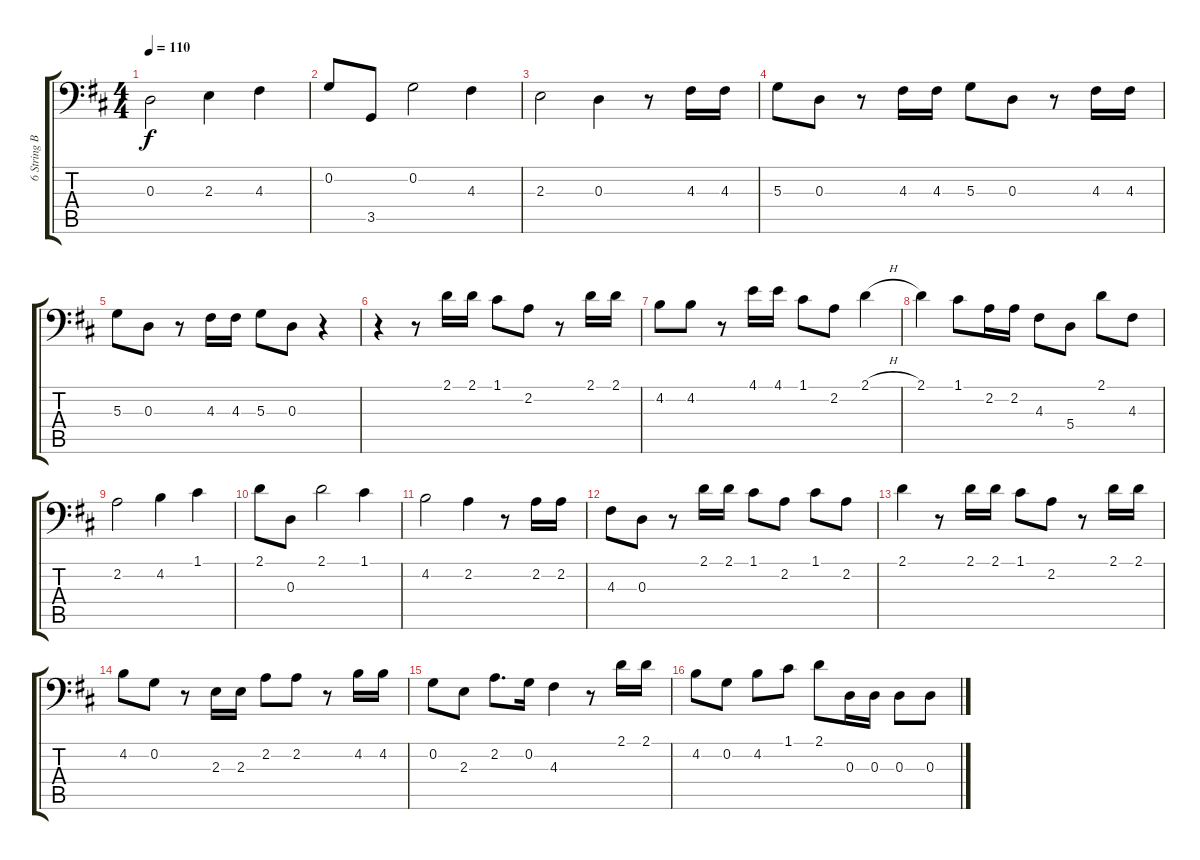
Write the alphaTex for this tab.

\track ("6 String Bass" "6 String B") {instrument electricbassfinger}
\staff {score tabs}
\tuning (C3 G2 D2 A1 E1 B0) {hide}
\ts (4 4)
\tempo 110
\clef f4
\ks d
0.3.2{dy f} 2.3.4 4.3.4 |
0.2.8 3.5.8 0.2.2 4.3.4 |
2.3.2 0.3.4 r.8 4.3.16 4.3.16 |
5.3.8 0.3.8 r.8 4.3.16 4.3.16 5.3.8 0.3.8 r.8 4.3.16 4.3.16 |
5.3.8 0.3.8 r.8 4.3.16 4.3.16 5.3.8 0.3.8 r.4 |
r.4 r.8 2.1.16 2.1.16 1.1.8 2.2.8 r.8 2.1.16 2.1.16 |
4.2.8 4.2.8 r.8 4.1.16 4.1.16 1.1.8 2.2.8 2.1{h}.4 |
2.1.4 1.1.8 2.2.16 2.2.16 4.3.8 5.4.8 2.1.8 4.3.8 |
2.2.2 4.2.4 1.1.4 |
2.1.8 0.3.8 2.1.2 1.1.4 |
4.2.2 2.2.4 r.8 2.2.16 2.2.16 |
4.3.8 0.3.8 r.8 2.1.16 2.1.16 1.1.8 2.2.8 1.1.8 2.2.8 |
2.1.4 r.8 2.1.16 2.1.16 1.1.8 2.2.8 r.8 2.1.16 2.1.16 |
4.2.8 0.2.8 r.8 2.3.16 2.3.16 2.2.8 2.2.8 r.8 4.2.16 4.2.16 |
0.2.8 2.3.8 2.2.8{d} 0.2.16 4.3.4 r.8 2.1.16 2.1.16 |
4.2.8 0.2.8 4.2.8 1.1.8 2.1.8 0.3.16 0.3.16 0.3.8 0.3.8
